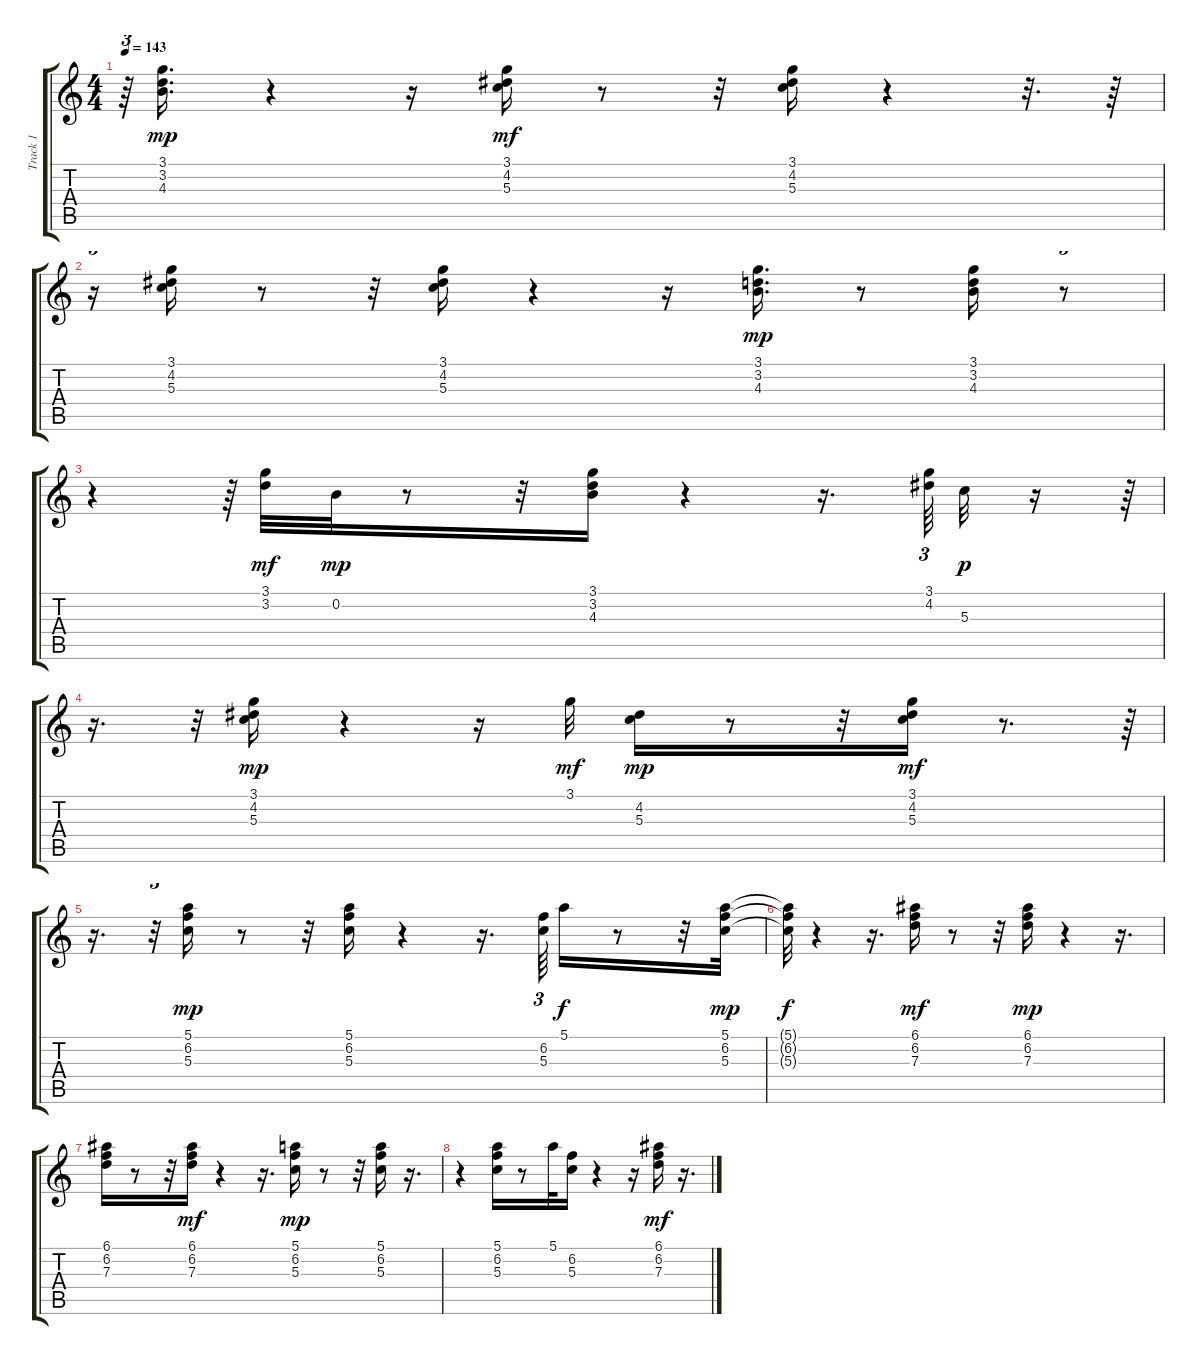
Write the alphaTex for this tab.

\track ("Track 1" "Track 1") {instrument acousticguitarnylon}
\staff {score tabs}
\tuning (E4 B3 G3 D3 A2 E2) {hide}
\ts (4 4)
\tempo 143
\clef g2
\ks c
r.64{tu (3 2) dy mp} (3.1 3.2 4.3).16{d} r.4 r.16 (3.1 4.2 5.3).16{dy mf} r.8 r.32 (3.1 4.2 5.3).16 r.4 r.32{d} r.64 |
r.16{tu (3 2)} (3.1 4.2 5.3).16 r.8 r.32 (3.1 4.2 5.3).16 r.4 r.16 (3.1 3.2 4.3).16{d dy mp} r.8 (3.1 3.2 4.3).16 r.8{tu (3 2)} |
r.4 r.64{tu (3 2)} (3.1 3.2).32{dy mf} 0.2.32{dy mp} r.8 r.32 (3.1 3.2 4.3).16 r.4 r.16{d} (3.1 4.2).64{tu (3 2)} 5.3.32{dy p} r.16 r.64{tu (3 2)} |
r.16{d} r.32{tu (3 2)} (3.1 4.2 5.3).16{dy mp} r.4 r.16 3.1.32{dy mf} (4.2 5.3).16{dy mp} r.8 r.32 (3.1 4.2 5.3).16{dy mf} r.8{d} r.64{tu (3 2)} |
r.16{d} r.32{tu (3 2)} (5.1 6.2 5.3).16{dy mp} r.8 r.32 (5.1 6.2 5.3).16 r.4 r.16{d} (6.2 5.3).64{tu (3 2)} 5.1.16{dy f} r.8 r.32 (5.1 6.2 5.3).32{dy mp} |
(5.1{t} 6.2{t} 5.3{t}).32{dy f} r.4 r.16{d} (6.1 6.2 7.3).16{dy mf} r.8 r.32 (6.1 6.2 7.3).16{dy mp} r.4 r.16{d} |
(6.1 6.2 7.3).16 r.8 r.32 (6.1 6.2 7.3).16{dy mf} r.4 r.16{d} (5.1 6.2 5.3).16{dy mp} r.8 r.32 (5.1 6.2 5.3).16 r.16{d} |
r.4 (5.1 6.2 5.3).16 r.8 5.1.32 (6.2 5.3).16 r.4 r.16 (6.1 6.2 7.3).16{dy mf} r.16{d}
